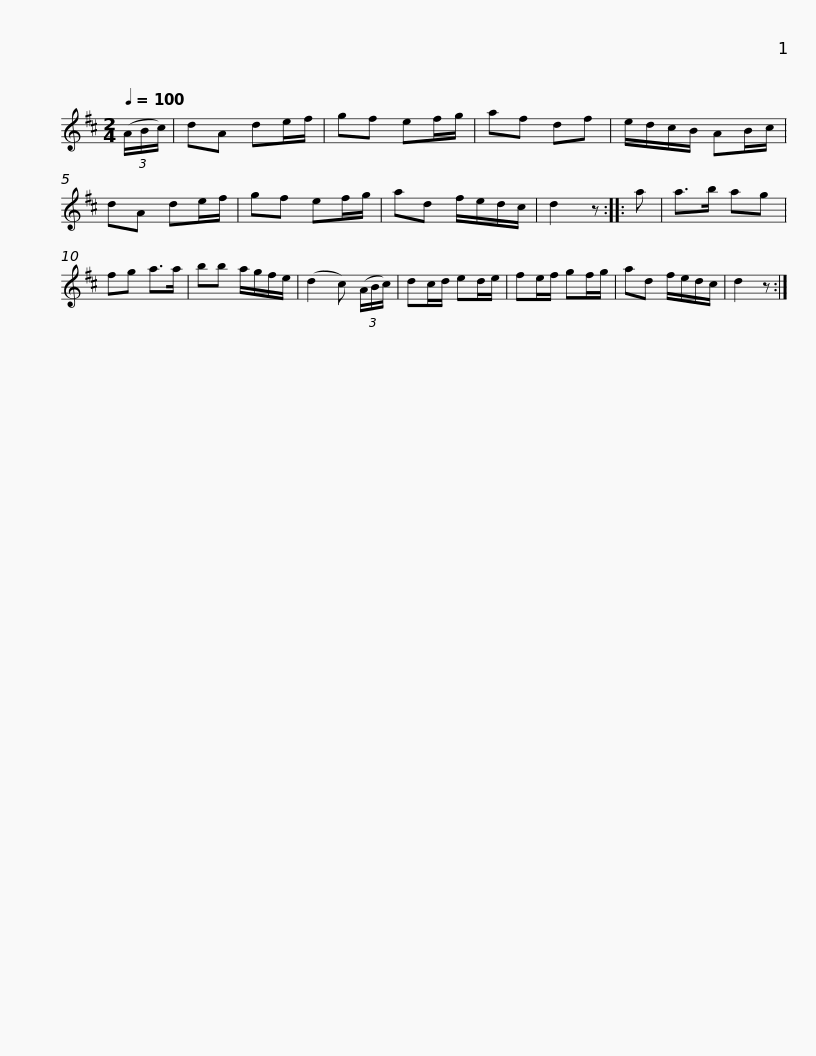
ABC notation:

X:1
L:1/8
Q:1/4=100
M:2/4
I:linebreak $
K:none
V:1 treble transpose="8 "
V:1
[K:D] (3(A/B/c/) | dA de/f/ | gf ef/g/ | af df | e/d/c/B/ AB/c/ | %5
 dA de/f/ | gf ef/g/ | ad f/e/d/c/ | d2 z :: a |$ %10
 a>b ag | fg a>a | bb a/g/f/e/ | (d2 c) (3(A/B/c/) | dc/d/ ed/e/ | %15
 fe/f/ gf/g/ | ad f/e/d/c/ | d2 z :| %18
